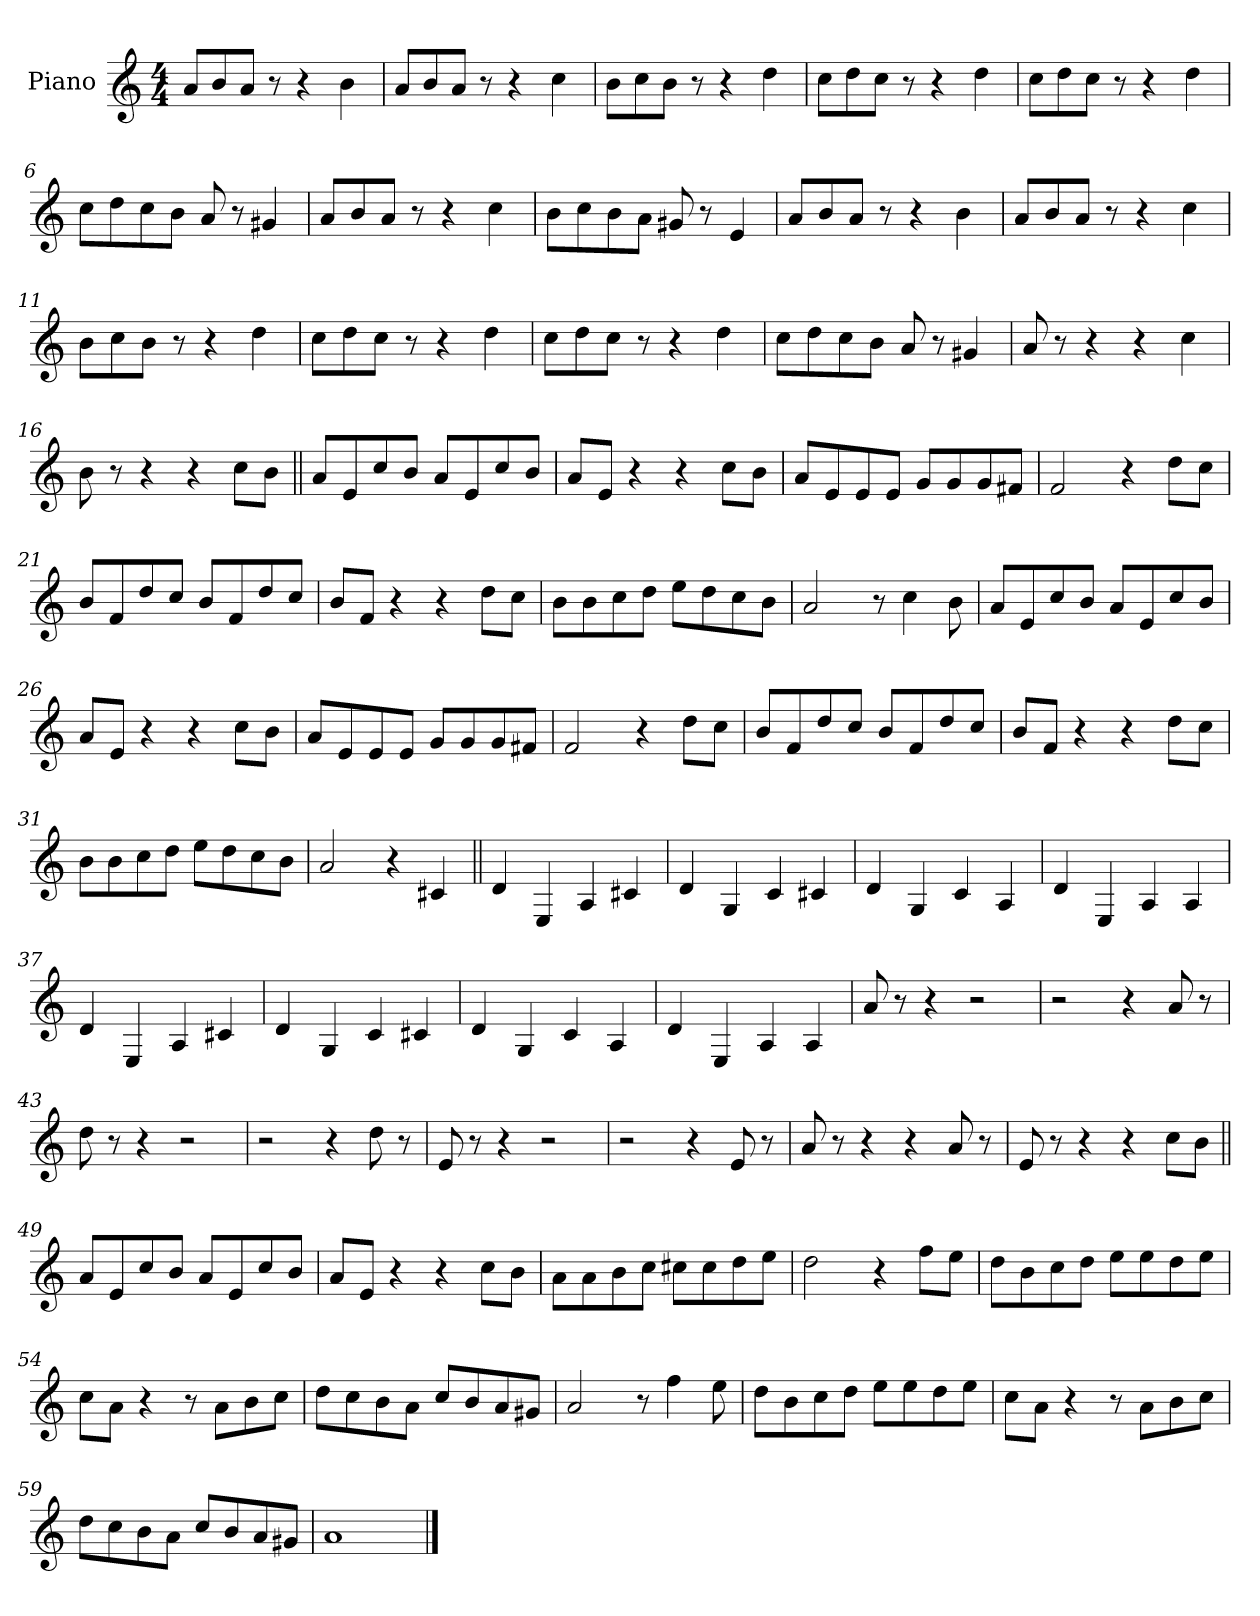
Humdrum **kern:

**kern
*part1
*staff1
*I"Piano
*I'Pno.
*clefG2
*k[]
*M4/4
=1
8aL
8b
8aJ
8r
4r
4b
=2
8aL
8b
8aJ
8r
4r
4cc
=3
8bL
8cc
8bJ
8r
4r
4dd
=4
8ccL
8dd
8ccJ
8r
4r
4dd
=5
8ccL
8dd
8ccJ
8r
4r
4dd
=6
8ccL
8dd
8cc
8bJ
8a
8r
4g#X
=7
8aL
8b
8aJ
8r
4r
4cc
=8
8bL
8cc
8b
8aJ
8g#X
8r
4e
=9
8aL
8b
8aJ
8r
4r
4b
=10
8aL
8b
8aJ
8r
4r
4cc
=11
8bL
8cc
8bJ
8r
4r
4dd
=12
8ccL
8dd
8ccJ
8r
4r
4dd
=13
8ccL
8dd
8ccJ
8r
4r
4dd
=14
8ccL
8dd
8cc
8bJ
8a
8r
4g#X
=15
8a
8r
4r
4r
4cc
=16
8b
8r
4r
4r
8ccL
8bJ
=17||
8aL
8e
8cc
8bJ
8aL
8e
8cc
8bJ
=18
8aL
8eJ
4r
4r
8ccL
8bJ
=19
8aL
8e
8e
8eJ
8gL
8g
8g
8f#XJ
=20
2f
4r
8ddL
8ccJ
=21
8bL
8f
8dd
8ccJ
8bL
8f
8dd
8ccJ
=22
8bL
8fJ
4r
4r
8ddL
8ccJ
=23
8bL
8b
8cc
8ddJ
8eeL
8dd
8cc
8bJ
=24
2a
8r
4cc
8b
=25
8aL
8e
8cc
8bJ
8aL
8e
8cc
8bJ
=26
8aL
8eJ
4r
4r
8ccL
8bJ
=27
8aL
8e
8e
8eJ
8gL
8g
8g
8f#XJ
=28
2f
4r
8ddL
8ccJ
=29
8bL
8f
8dd
8ccJ
8bL
8f
8dd
8ccJ
=30
8bL
8fJ
4r
4r
8ddL
8ccJ
=31
8bL
8b
8cc
8ddJ
8eeL
8dd
8cc
8bJ
=32
2a
4r
4c#X!
=33||
4d!
4E!
4A!
4c#X!
=34
4d!
4G!
4c!
4c#X!
=35
4d!
4G!
4c!
4A!
=36
4d!
4E!
4A!
4A!
=37
4d!
4E!
4A!
4c#X!
=38
4d!
4G!
4c!
4c#X!
=39
4d!
4G!
4c!
4A!
=40
4d!
4E!
4A!
4A!
=41
8a
8r
4r
2r
=42
2r
4r
8a
8r
=43
8dd
8r
4r
2r
=44
2r
4r
8dd
8r
=45
8e
8r
4r
2r
=46
2r
4r
8e
8r
=47
8a
8r
4r
4r
8a
8r
=48
8e
8r
4r
4r
8ccL
8bJ
=49||
8aL
8e
8cc
8bJ
8aL
8e
8cc
8bJ
=50
8aL
8eJ
4r
4r
8ccL
8bJ
=51
8aL
8a
8b
8ccJ
8cc#XL
8cc#
8dd
8eeJ
=52
2dd
4r
8ffL
8eeJ
=53
8ddL
8b
8cc
8ddJ
8eeL
8ee
8dd
8eeJ
=54
8ccL
8aJ
4r
8r
8aL
8b
8ccJ
=55
8ddL
8cc
8b
8aJ
8ccL
8b
8a
8g#XJ
=56
2a
8r
4ff
8ee
=57
8ddL
8b
8cc
8ddJ
8eeL
8ee
8dd
8eeJ
=58
8ccL
8aJ
4r
8r
8aL
8b
8ccJ
=59
8ddL
8cc
8b
8aJ
8ccL
8b
8a
8g#XJ
=60
1a
==
*-
